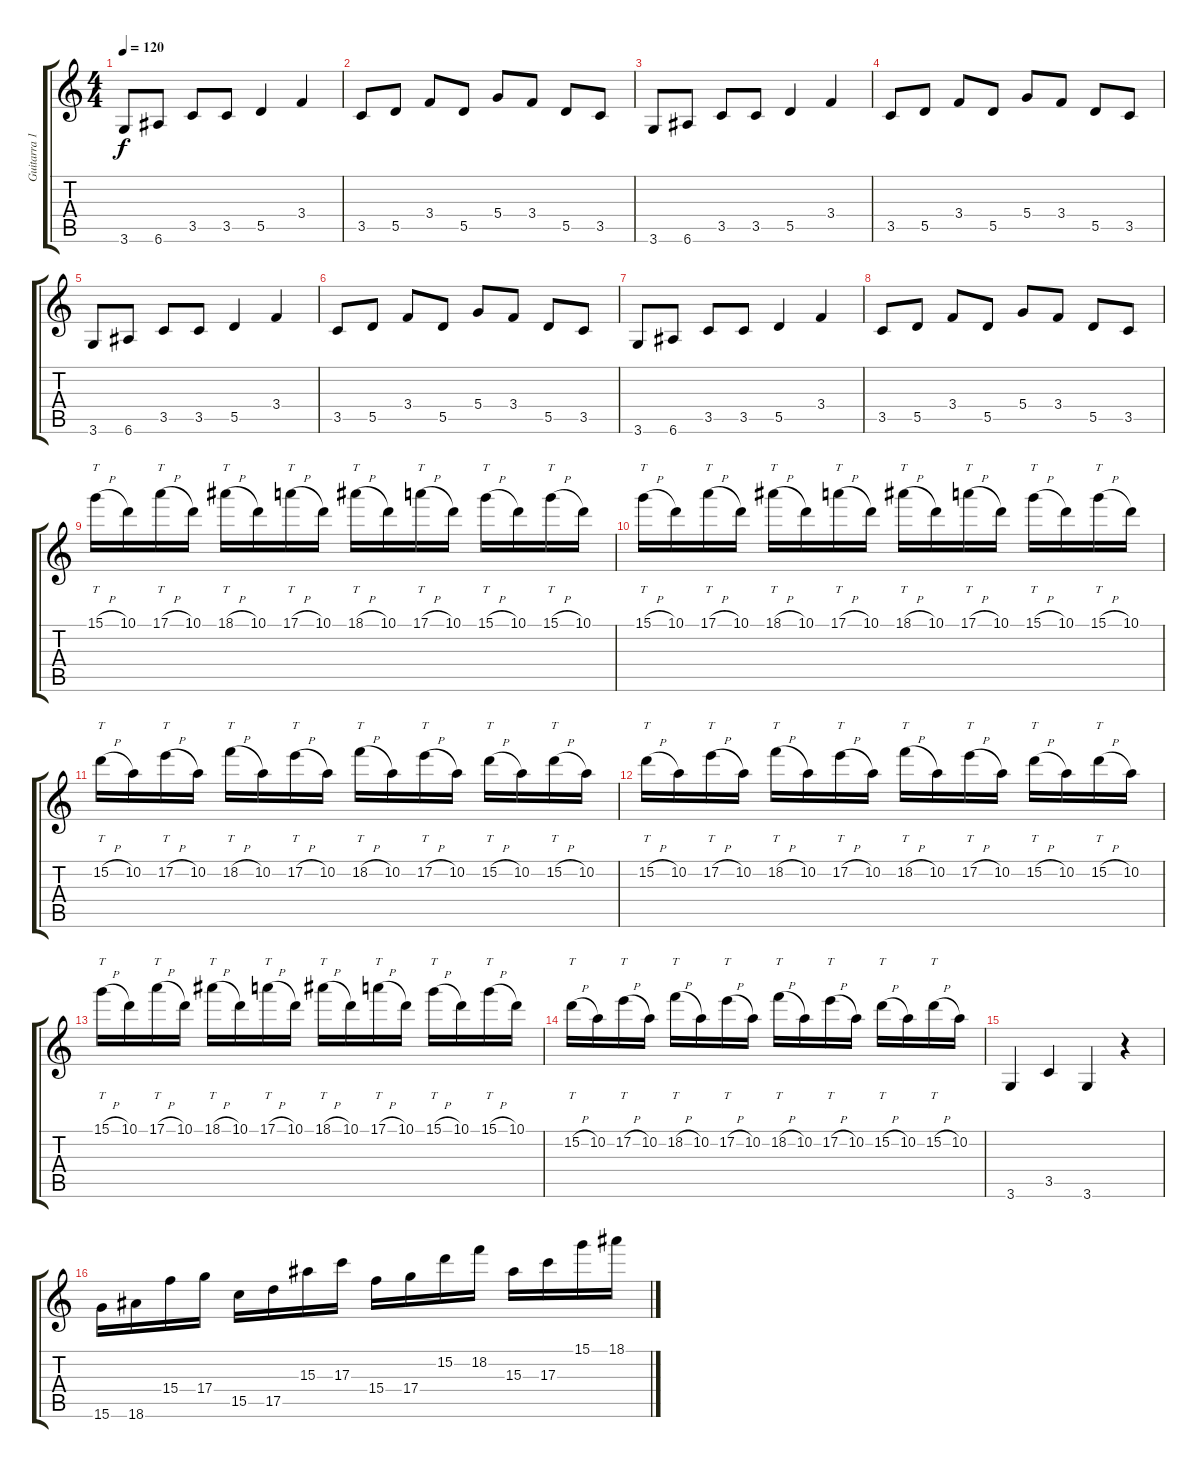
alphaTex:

\track ("Guitarra 1" "Guitarra 1") {instrument distortionguitar}
\staff {score tabs}
\tuning (E4 B3 G3 D3 A2 E2) {hide}
\ts (4 4)
\tempo 120
\clef g2
\ks c
3.6.8{dy f} 6.6.8 3.5.8 3.5.8 5.5.4 3.4.4 |
3.5.8 5.5.8 3.4.8 5.5.8 5.4.8 3.4.8 5.5.8 3.5.8 |
3.6.8 6.6.8 3.5.8 3.5.8 5.5.4 3.4.4 |
3.5.8 5.5.8 3.4.8 5.5.8 5.4.8 3.4.8 5.5.8 3.5.8 |
3.6.8 6.6.8 3.5.8 3.5.8 5.5.4 3.4.4 |
3.5.8 5.5.8 3.4.8 5.5.8 5.4.8 3.4.8 5.5.8 3.5.8 |
3.6.8 6.6.8 3.5.8 3.5.8 5.5.4 3.4.4 |
3.5.8 5.5.8 3.4.8 5.5.8 5.4.8 3.4.8 5.5.8 3.5.8 |
15.1{h}.16{tt} 10.1.16 17.1{h}.16{tt} 10.1.16 18.1{h}.16{tt} 10.1.16 17.1{h}.16{tt} 10.1.16 18.1{h}.16{tt} 10.1.16 17.1{h}.16{tt} 10.1.16 15.1{h}.16{tt} 10.1.16 15.1{h}.16{tt} 10.1.16 |
15.1{h}.16{tt} 10.1.16 17.1{h}.16{tt} 10.1.16 18.1{h}.16{tt} 10.1.16 17.1{h}.16{tt} 10.1.16 18.1{h}.16{tt} 10.1.16 17.1{h}.16{tt} 10.1.16 15.1{h}.16{tt} 10.1.16 15.1{h}.16{tt} 10.1.16 |
15.2{h}.16{tt} 10.2.16 17.2{h}.16{tt} 10.2.16 18.2{h}.16{tt} 10.2.16 17.2{h}.16{tt} 10.2.16 18.2{h}.16{tt} 10.2.16 17.2{h}.16{tt} 10.2.16 15.2{h}.16{tt} 10.2.16 15.2{h}.16{tt} 10.2.16 |
15.2{h}.16{tt} 10.2.16 17.2{h}.16{tt} 10.2.16 18.2{h}.16{tt} 10.2.16 17.2{h}.16{tt} 10.2.16 18.2{h}.16{tt} 10.2.16 17.2{h}.16{tt} 10.2.16 15.2{h}.16{tt} 10.2.16 15.2{h}.16{tt} 10.2.16 |
15.1{h}.16{tt} 10.1.16 17.1{h}.16{tt} 10.1.16 18.1{h}.16{tt} 10.1.16 17.1{h}.16{tt} 10.1.16 18.1{h}.16{tt} 10.1.16 17.1{h}.16{tt} 10.1.16 15.1{h}.16{tt} 10.1.16 15.1{h}.16{tt} 10.1.16 |
15.2{h}.16{tt} 10.2.16 17.2{h}.16{tt} 10.2.16 18.2{h}.16{tt} 10.2.16 17.2{h}.16{tt} 10.2.16 18.2{h}.16{tt} 10.2.16 17.2{h}.16{tt} 10.2.16 15.2{h}.16{tt} 10.2.16 15.2{h}.16{tt} 10.2.16 |
3.6.4 3.5.4 3.6.4 r.4 |
15.6.16 18.6.16 15.4.16 17.4.16 15.5.16 17.5.16 15.3.16 17.3.16 15.4.16 17.4.16 15.2.16 18.2.16 15.3.16 17.3.16 15.1.16 18.1.16
